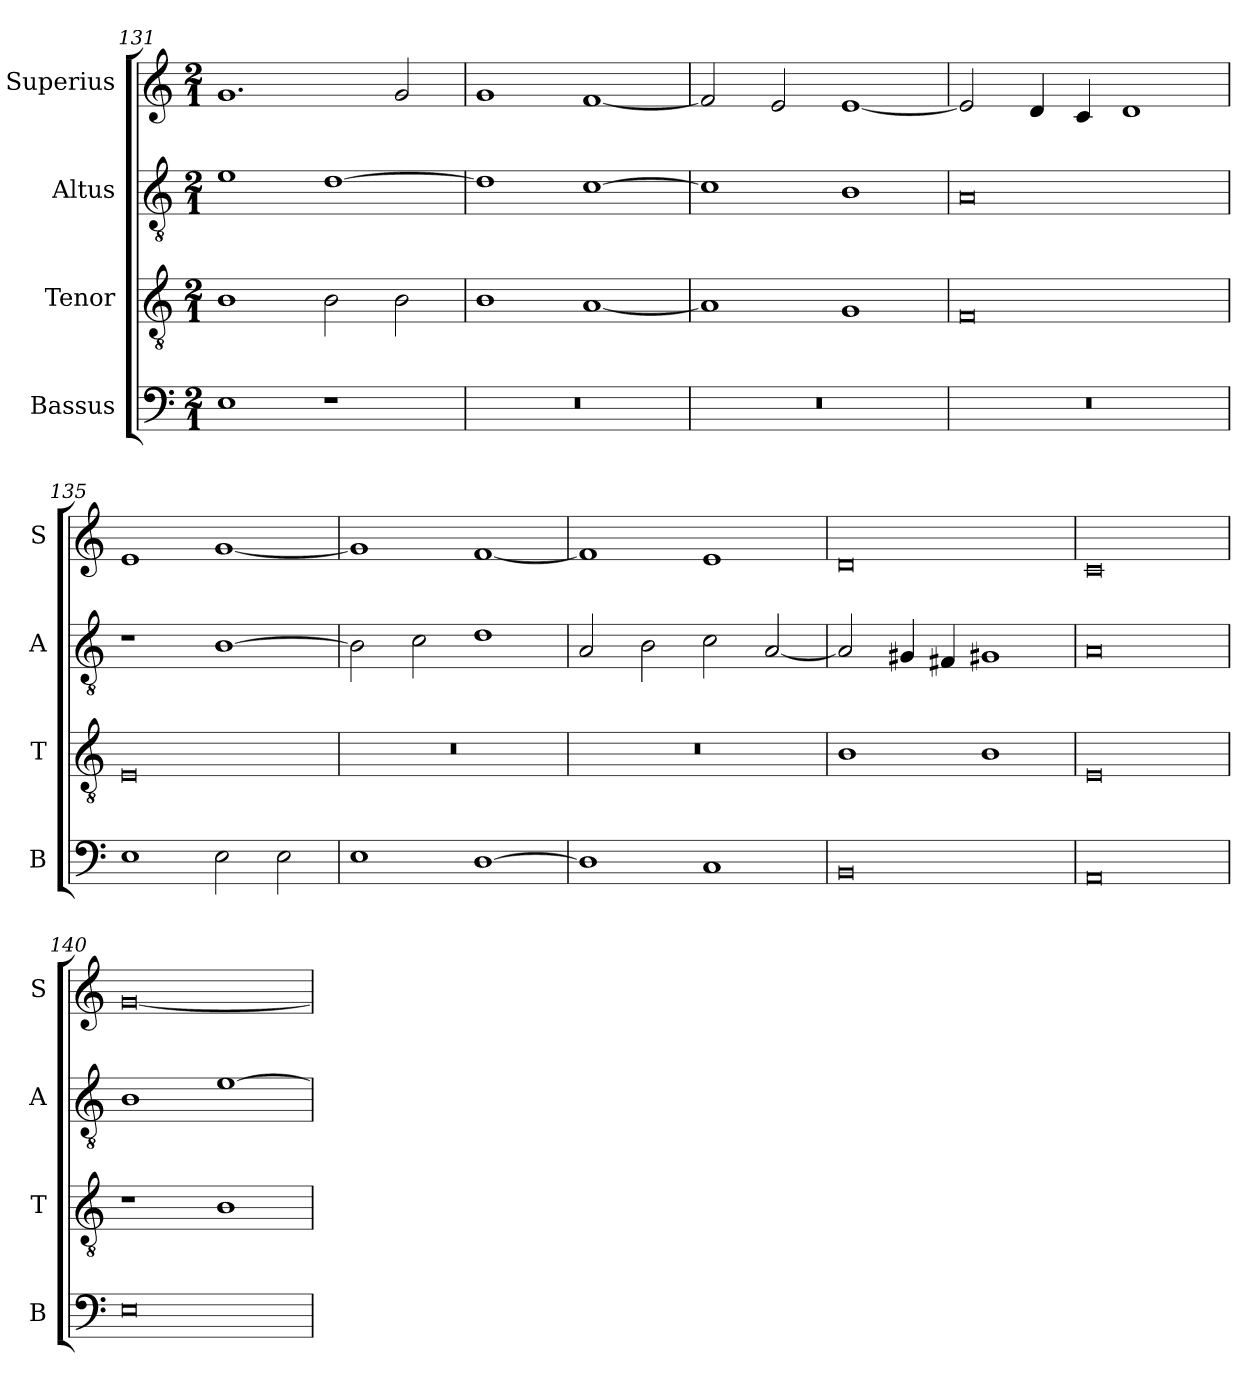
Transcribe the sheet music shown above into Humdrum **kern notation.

**kern	**kern	**kern	**kern
*part4	*part3	*part2	*part1
*staff4	*staff3	*staff2	*staff1
*I"Bassus	*I"Tenor	*I"Altus	*I"Superius
*I'B	*I'T	*I'A	*I'S
*clefF4	*clefGv2	*clefGv2	*clefG2
*k[]	*k[]	*k[]	*k[]
*M2/1	*M2/1	*M2/1	*M2/1
=131	=131	=131	=131
1E	1B	1e	1.g
1r	2B	[1d	.
.	2B	.	2g
=132	=132	=132	=132
0r	1B	1d]	1g
.	[1A	[1c	[1f
=133	=133	=133	=133
0r	1A]	1c]	2f]
.	.	.	2e
.	1G	1B	[1e
=134	=134	=134	=134
0r	0F	0A	2e]
.	.	.	4d
.	.	.	4c
.	.	.	1d
=135	=135	=135	=135
1E	0E	1r	1e
2E	.	[1B	[1g
2E	.	.	.
=136	=136	=136	=136
1E	0r	2B]	1g]
.	.	2c	.
[1D	.	1d	[1f
=137	=137	=137	=137
1D]	0r	2A	1f]
.	.	2B	.
1C	.	2c	1e
.	.	[2A	.
=138	=138	=138	=138
0BB	1B	2A]	0d
.	.	4G#X	.
.	.	4F#X	.
.	1B	1G#X	.
=139	=139	=139	=139
0AA	0E	0A	0c
=140	=140	=140	=140
0E	1r	1B	[0g
.	1B	[1e	.
=	=	=	=
*-	*-	*-	*-
